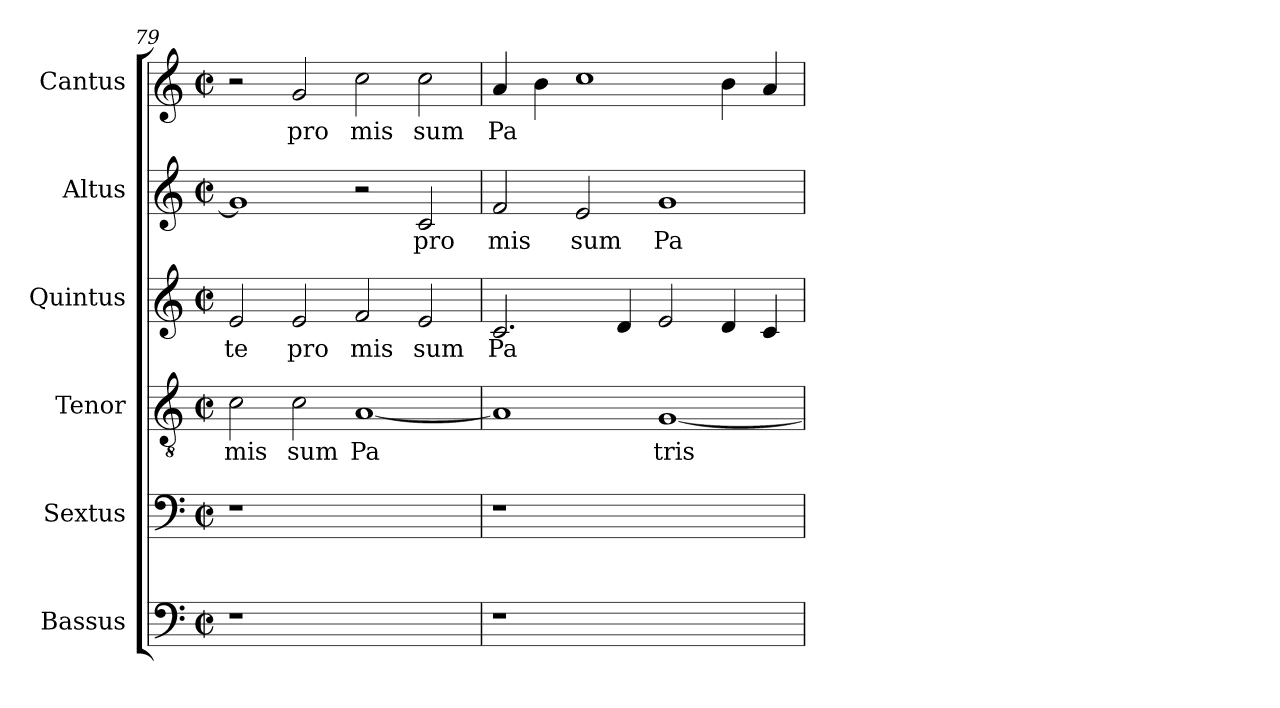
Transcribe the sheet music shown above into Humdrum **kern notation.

**kern	**kern	**kern	**text	**kern	**text	**kern	**text	**kern	**text
*part6	*part5	*part4	*part4	*part3	*part3	*part2	*part2	*part1	*part1
*staff6	*staff5	*staff4	*staff4	*staff3	*staff3	*staff2	*staff2	*staff1	*staff1
*I"Bassus	*I"Sextus	*I"Tenor	*	*I"Quintus	*	*I"Altus	*	*I"Cantus	*
*I'Bassus	*I'Sextus	*I'Tenor	*	*I'Quintus	*	*I'Altus	*	*I'Cantus	*
*clefF4	*clefF4	*clefGv2	*	*clefG2	*	*clefG2	*	*clefG2	*
*k[]	*k[]	*k[]	*	*k[]	*	*k[]	*	*k[]	*
*C:	*C:	*C:	*	*C:	*	*C:	*	*C:	*
*M2/2	*M2/2	*M2/2	*	*M2/2	*	*M2/2	*	*M2/2	*
*met(c|)	*met(c|)	*met(c|)	*	*met(c|)	*	*met(c|)	*	*met(c|)	*
=79	=79	=79	=79	=79	=79	=79	=79	=79	=79
!	!	!	!LO:LY:b:cj	!	!LO:LY:b:cj	!	!LO:LY:b:cj	!	!
1r	1r	2c\	-mis	2e/	te	1g]	.	2r	.
!	!	!	!LO:LY:b:cj	!	!LO:LY:b:cj	!	!	!	!LO:LY:b:cj
.	.	2c\	sum	2e/	pro	.	.	2g/	pro
!	!	!	!LO:LY:b:cj	!	!LO:LY:b:cj	!	!	!	!LO:LY:b:cj
1ryy	1ryy	[<1A	Pa-	2f/	mis	2r	.	2cc\	mis
!	!	!	!	!	!LO:LY:b:cj	!	!LO:LY:b:cj	!	!LO:LY:b:cj
.	.	.	.	2e/	sum	2c/	pro	2cc\	sum
=80	=80	=80	=80	=80	=80	=80	=80	=80	=80
!	!	!	!LO:LY:b:cj	!	!LO:LY:b:cj	!	!LO:LY:b:cj	!	!LO:LY:b:cj
1r	1r	1A]	--	2.c/	Pa	2f/	mis	4a/	Pa
!	!	!	!	!	!	!	!	!	!LO:LY:b:cj
.	.	.	.	.	.	.	.	4b\	.
!	!	!	!	!	!	!	!LO:LY:b:cj	!	!LO:LY:b:cj
.	.	.	.	.	.	2e/	sum	1cc	.
!	!	!	!	!	!LO:LY:b:cj	!	!	!	!
.	.	.	.	4d/	.	.	.	.	.
!	!	!	!LO:LY:b:cj	!	!LO:LY:b:cj	!	!LO:LY:b:cj	!	!
1ryy	1ryy	[<1G	-tris	2e/	.	1g	Pa	.	.
!	!	!	!	!	!LO:LY:b:cj	!	!	!	!LO:LY:b:cj
.	.	.	.	4d/	.	.	.	4b\	.
!	!	!	!	!	!LO:LY:b:cj	!	!	!	!LO:LY:b:cj
.	.	.	.	4c/	.	.	.	4a/	.
=	=	=	=	=	=	=	=	=	=
*-	*-	*-	*-	*-	*-	*-	*-	*-	*-
